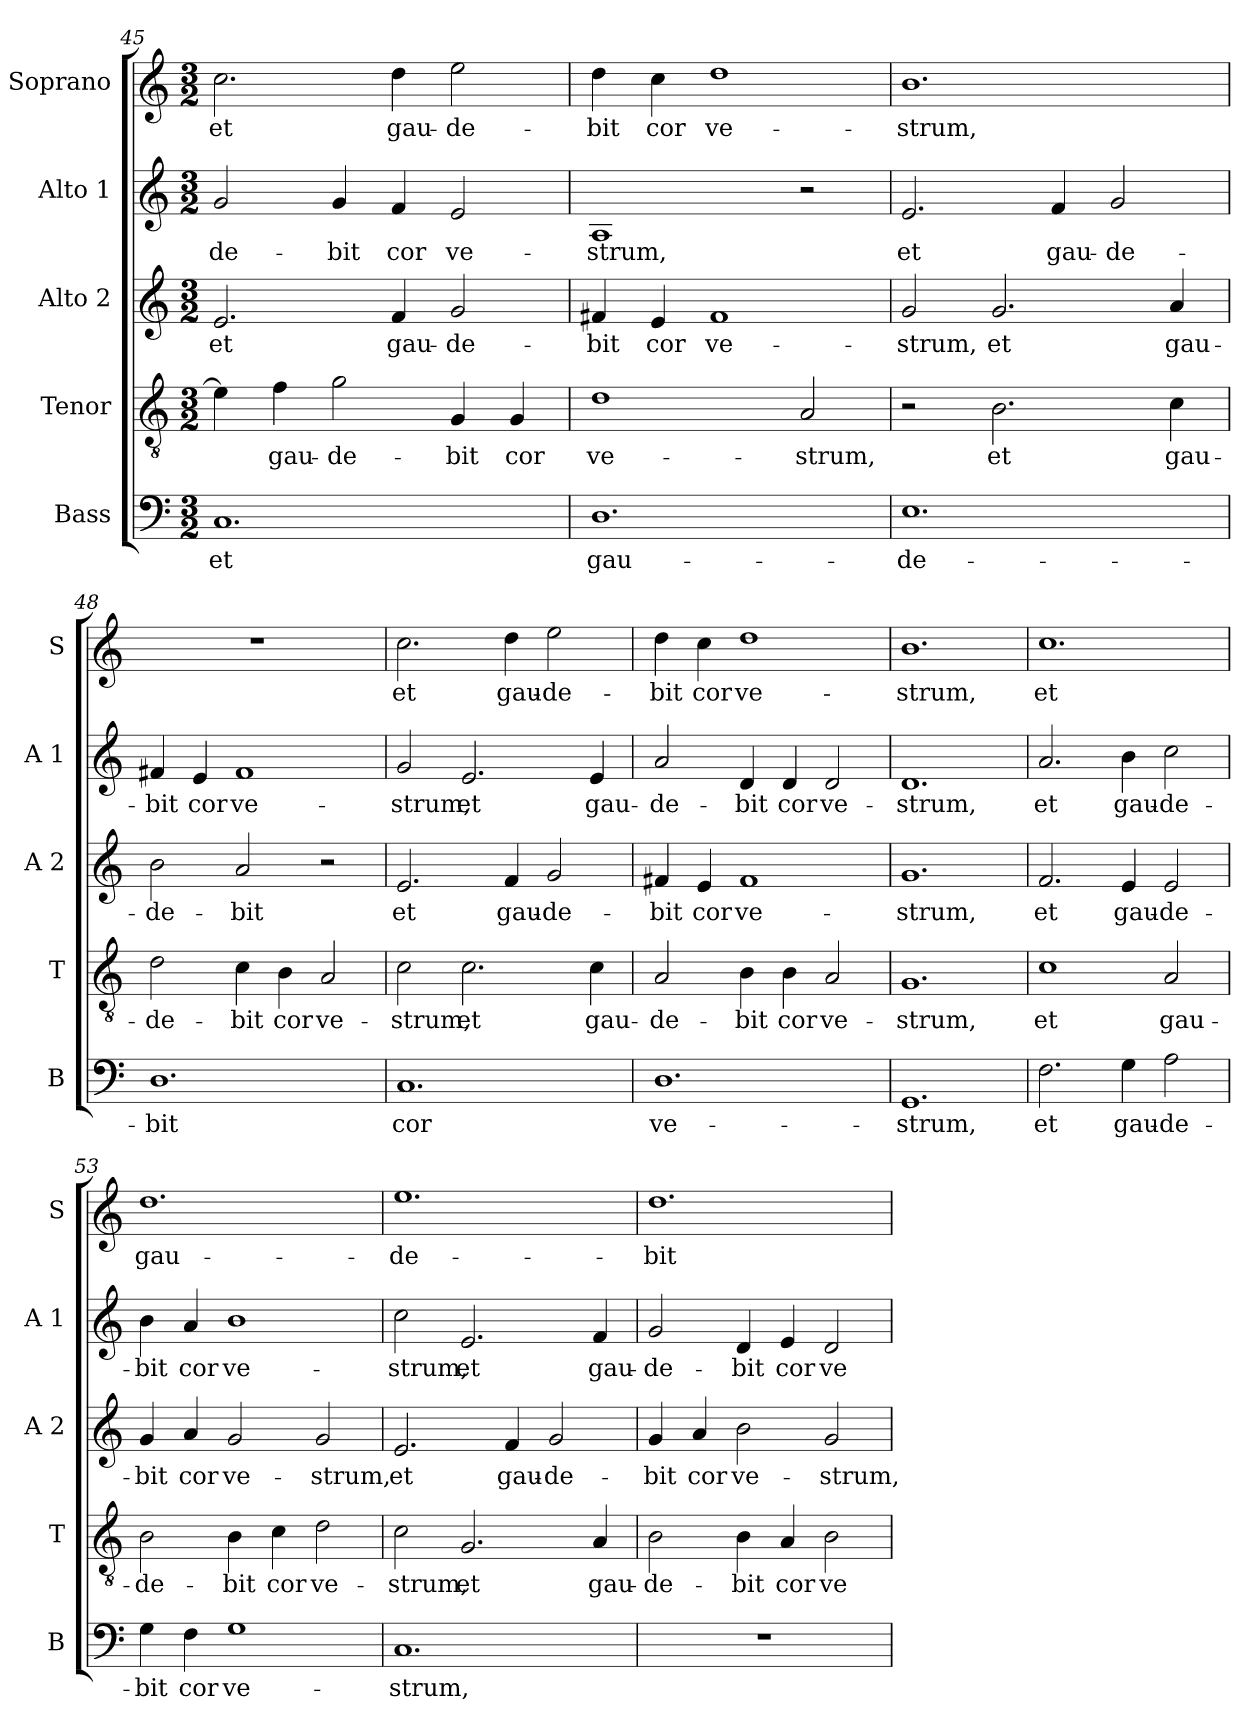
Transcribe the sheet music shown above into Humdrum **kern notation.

**kern	**text	**kern	**text	**kern	**text	**kern	**text	**kern	**text
*part5	*part5	*part4	*part4	*part3	*part3	*part2	*part2	*part1	*part1
*staff5	*staff5	*staff4	*staff4	*staff3	*staff3	*staff2	*staff2	*staff1	*staff1
*I"Bass	*	*I"Tenor	*	*I"Alto 2	*	*I"Alto 1	*	*I"Soprano	*
*I'B	*	*I'T	*	*I'A 2	*	*I'A 1	*	*I'S	*
*clefF4	*	*clefGv2	*	*clefG2	*	*clefG2	*	*clefG2	*
*k[]	*	*k[]	*	*k[]	*	*k[]	*	*k[]	*
*C:	*	*C:	*	*C:	*	*C:	*	*C:	*
*M3/2	*	*M3/2	*	*M3/2	*	*M3/2	*	*M3/2	*
=45	=45	=45	=45	=45	=45	=45	=45	=45	=45
!	!LO:LY:b	!	!	!	!LO:LY:b	!	!LO:LY:b	!	!LO:LY:b
1.C	et	4e\]	.	2.e/	et	2g/	-de-	2.cc\	et
!	!	!	!LO:LY:b	!	!	!	!	!	!
.	.	4f\	gau-	.	.	.	.	.	.
!	!	!	!LO:LY:b	!	!	!	!LO:LY:b	!	!
.	.	2g\	-de-	.	.	4g/	-bit	.	.
!	!	!	!	!	!LO:LY:b	!	!LO:LY:b	!	!LO:LY:b
.	.	.	.	4f/	gau-	4f/	cor	4dd\	gau-
!	!	!	!LO:LY:b	!	!LO:LY:b	!	!LO:LY:b	!	!LO:LY:b
.	.	4G/	-bit	2g/	-de-	2e/	ve-	2ee\	-de-
!	!	!	!LO:LY:b	!	!	!	!	!	!
.	.	4G/	cor	.	.	.	.	.	.
!!LO:LB:g=z
=46	=46	=46	=46	=46	=46	=46	=46	=46	=46
!	!LO:LY:b	!	!LO:LY:b	!	!LO:LY:b	!	!LO:LY:b	!	!LO:LY:b
1.D	gau-	1d	ve-	4f#X/	-bit	1A	-strum,	4dd\	-bit
!	!	!	!	!	!LO:LY:b	!	!	!	!LO:LY:b
.	.	.	.	4e/	cor	.	.	4cc\	cor
!	!	!	!	!	!LO:LY:b	!	!	!	!LO:LY:b
.	.	.	.	1f#	ve-	.	.	1dd	ve-
!	!	!	!LO:LY:b	!	!	!	!	!	!
.	.	2A/	-strum,	.	.	2r	.	.	.
=47	=47	=47	=47	=47	=47	=47	=47	=47	=47
!	!LO:LY:b	!	!	!	!LO:LY:b	!	!LO:LY:b	!	!LO:LY:b
1.E	-de-	2r	.	2g/	-strum,	2.e/	et	1.b	-strum,
!	!	!	!LO:LY:b	!	!LO:LY:b	!	!	!	!
.	.	2.B\	et	2.g/	et	.	.	.	.
!	!	!	!	!	!	!	!LO:LY:b	!	!
.	.	.	.	.	.	4f/	gau-	.	.
!	!	!	!	!	!	!	!LO:LY:b	!	!
.	.	.	.	.	.	2g/	-de-	.	.
!	!	!	!LO:LY:b	!	!LO:LY:b	!	!	!	!
.	.	4c\	gau-	4a/	gau-	.	.	.	.
=48	=48	=48	=48	=48	=48	=48	=48	=48	=48
!	!LO:LY:b	!	!LO:LY:b	!	!LO:LY:b	!	!LO:LY:b	!	!
1.D	-bit	2d\	-de-	2b\	-de-	4f#X/	-bit	1.r	.
!	!	!	!	!	!	!	!LO:LY:b	!	!
.	.	.	.	.	.	4e/	cor	.	.
!	!	!	!LO:LY:b	!	!LO:LY:b	!	!LO:LY:b	!	!
.	.	4c\	-bit	2a/	-bit	1f#	ve-	.	.
!	!	!	!LO:LY:b	!	!	!	!	!	!
.	.	4B\	cor	.	.	.	.	.	.
!	!	!	!LO:LY:b	!	!	!	!	!	!
.	.	2A/	ve-	2r	.	.	.	.	.
=49	=49	=49	=49	=49	=49	=49	=49	=49	=49
!	!LO:LY:b	!	!LO:LY:b	!	!LO:LY:b	!	!LO:LY:b	!	!LO:LY:b
1.C	cor	2c\	-strum,	2.e/	et	2g/	-strum,	2.cc\	et
!	!	!	!LO:LY:b	!	!	!	!LO:LY:b	!	!
.	.	2.c\	et	.	.	2.e/	et	.	.
!	!	!	!	!	!LO:LY:b	!	!	!	!LO:LY:b
.	.	.	.	4f/	gau-	.	.	4dd\	gau-
!	!	!	!	!	!LO:LY:b	!	!	!	!LO:LY:b
.	.	.	.	2g/	-de-	.	.	2ee\	-de-
!	!	!	!LO:LY:b	!	!	!	!LO:LY:b	!	!
.	.	4c\	gau-	.	.	4e/	gau-	.	.
=50	=50	=50	=50	=50	=50	=50	=50	=50	=50
!	!LO:LY:b	!	!LO:LY:b	!	!LO:LY:b	!	!LO:LY:b	!	!LO:LY:b
1.D	ve-	2A/	-de-	4f#X/	-bit	2a/	-de-	4dd\	-bit
!	!	!	!	!	!LO:LY:b	!	!	!	!LO:LY:b
.	.	.	.	4e/	cor	.	.	4cc\	cor
!	!	!	!LO:LY:b	!	!LO:LY:b	!	!LO:LY:b	!	!LO:LY:b
.	.	4B\	-bit	1f#	ve-	4d/	-bit	1dd	ve-
!	!	!	!LO:LY:b	!	!	!	!LO:LY:b	!	!
.	.	4B\	cor	.	.	4d/	cor	.	.
!	!	!	!LO:LY:b	!	!	!	!LO:LY:b	!	!
.	.	2A/	ve-	.	.	2d/	ve-	.	.
!!LO:LB:g=z
=51	=51	=51	=51	=51	=51	=51	=51	=51	=51
!	!LO:LY:b	!	!LO:LY:b	!	!LO:LY:b	!	!LO:LY:b	!	!LO:LY:b
1.GG	-strum,	1.G	-strum,	1.g	-strum,	1.d	-strum,	1.b	-strum,
=52	=52	=52	=52	=52	=52	=52	=52	=52	=52
!	!LO:LY:b	!	!LO:LY:b	!	!LO:LY:b	!	!LO:LY:b	!	!LO:LY:b
2.F\	et	1c	et	2.f/	et	2.a/	et	1.cc	et
!	!LO:LY:b	!	!	!	!LO:LY:b	!	!LO:LY:b	!	!
4G\	gau-	.	.	4e/	gau-	4b\	gau-	.	.
!	!LO:LY:b	!	!LO:LY:b	!	!LO:LY:b	!	!LO:LY:b	!	!
2A\	-de-	2A/	gau-	2e/	-de-	2cc\	-de-	.	.
=53	=53	=53	=53	=53	=53	=53	=53	=53	=53
!	!LO:LY:b	!	!LO:LY:b	!	!LO:LY:b	!	!LO:LY:b	!	!LO:LY:b
4G\	-bit	2B\	-de-	4g/	-bit	4b\	-bit	1.dd	gau-
!	!LO:LY:b	!	!	!	!LO:LY:b	!	!LO:LY:b	!	!
4F\	cor	.	.	4a/	cor	4a/	cor	.	.
!	!LO:LY:b	!	!LO:LY:b	!	!LO:LY:b	!	!LO:LY:b	!	!
1G	ve-	4B\	-bit	2g/	ve-	1b	ve-	.	.
!	!	!	!LO:LY:b	!	!	!	!	!	!
.	.	4c\	cor	.	.	.	.	.	.
!	!	!	!LO:LY:b	!	!LO:LY:b	!	!	!	!
.	.	2d\	ve-	2g/	-strum,	.	.	.	.
=54	=54	=54	=54	=54	=54	=54	=54	=54	=54
!	!LO:LY:b	!	!LO:LY:b	!	!LO:LY:b	!	!LO:LY:b	!	!LO:LY:b
1.C	-strum,	2c\	-strum,	2.e/	et	2cc\	-strum,	1.ee	-de-
!	!	!	!LO:LY:b	!	!	!	!LO:LY:b	!	!
.	.	2.G/	et	.	.	2.e/	et	.	.
!	!	!	!	!	!LO:LY:b	!	!	!	!
.	.	.	.	4f/	gau-	.	.	.	.
!	!	!	!	!	!LO:LY:b	!	!	!	!
.	.	.	.	2g/	-de-	.	.	.	.
!	!	!	!LO:LY:b	!	!	!	!LO:LY:b	!	!
.	.	4A/	gau-	.	.	4f/	gau-	.	.
=55	=55	=55	=55	=55	=55	=55	=55	=55	=55
!	!	!	!LO:LY:b	!	!LO:LY:b	!	!LO:LY:b	!	!LO:LY:b
1.r	.	2B\	-de-	4g/	-bit	2g/	-de-	1.dd	-bit
!	!	!	!	!	!LO:LY:b	!	!	!	!
.	.	.	.	4a/	cor	.	.	.	.
!	!	!	!LO:LY:b	!	!LO:LY:b	!	!LO:LY:b	!	!
.	.	4B\	-bit	2b\	ve-	4d/	-bit	.	.
!	!	!	!LO:LY:b	!	!	!	!LO:LY:b	!	!
.	.	4A/	cor	.	.	4e/	cor	.	.
!	!	!	!LO:LY:b	!	!LO:LY:b	!	!LO:LY:b	!	!
.	.	2B\	ve-	2g/	-strum,	2d/	ve-	.	.
=	=	=	=	=	=	=	=	=	=
*-	*-	*-	*-	*-	*-	*-	*-	*-	*-
